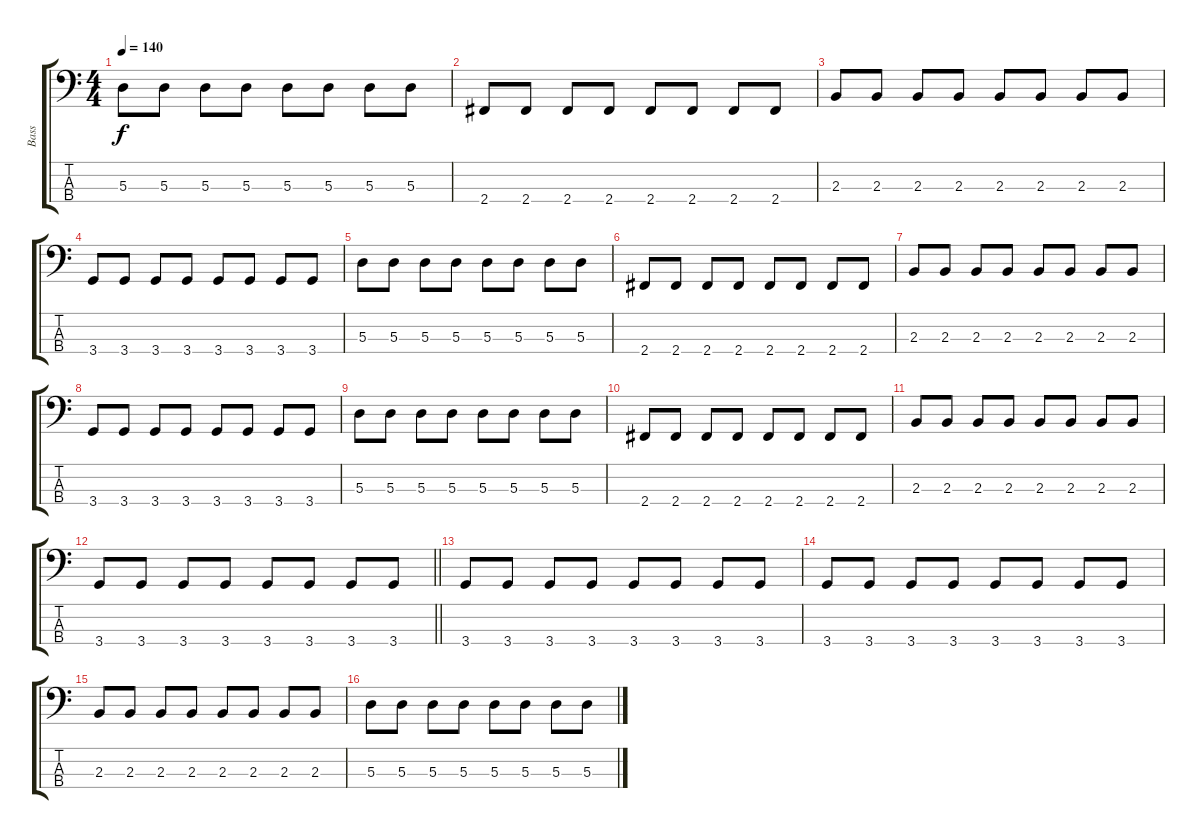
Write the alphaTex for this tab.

\track ("Bass" "Bass") {instrument electricbassfinger}
\staff {score tabs}
\tuning (G2 D2 A1 E1) {hide}
\ts (4 4)
\tempo 140
\clef f4
\ks c
5.3.8{dy f} 5.3.8 5.3.8 5.3.8 5.3.8 5.3.8 5.3.8 5.3.8 |
2.4.8 2.4.8 2.4.8 2.4.8 2.4.8 2.4.8 2.4.8 2.4.8 |
2.3.8 2.3.8 2.3.8 2.3.8 2.3.8 2.3.8 2.3.8 2.3.8 |
3.4.8 3.4.8 3.4.8 3.4.8 3.4.8 3.4.8 3.4.8 3.4.8 |
5.3.8 5.3.8 5.3.8 5.3.8 5.3.8 5.3.8 5.3.8 5.3.8 |
2.4.8 2.4.8 2.4.8 2.4.8 2.4.8 2.4.8 2.4.8 2.4.8 |
2.3.8 2.3.8 2.3.8 2.3.8 2.3.8 2.3.8 2.3.8 2.3.8 |
3.4.8 3.4.8 3.4.8 3.4.8 3.4.8 3.4.8 3.4.8 3.4.8 |
5.3.8 5.3.8 5.3.8 5.3.8 5.3.8 5.3.8 5.3.8 5.3.8 |
2.4.8 2.4.8 2.4.8 2.4.8 2.4.8 2.4.8 2.4.8 2.4.8 |
2.3.8 2.3.8 2.3.8 2.3.8 2.3.8 2.3.8 2.3.8 2.3.8 |
\barLineRight lightlight
3.4.8 3.4.8 3.4.8 3.4.8 3.4.8 3.4.8 3.4.8 3.4.8 |
\section ("" "")
3.4.8 3.4.8 3.4.8 3.4.8 3.4.8 3.4.8 3.4.8 3.4.8 |
3.4.8 3.4.8 3.4.8 3.4.8 3.4.8 3.4.8 3.4.8 3.4.8 |
2.3.8 2.3.8 2.3.8 2.3.8 2.3.8 2.3.8 2.3.8 2.3.8 |
5.3.8 5.3.8 5.3.8 5.3.8 5.3.8 5.3.8 5.3.8 5.3.8
